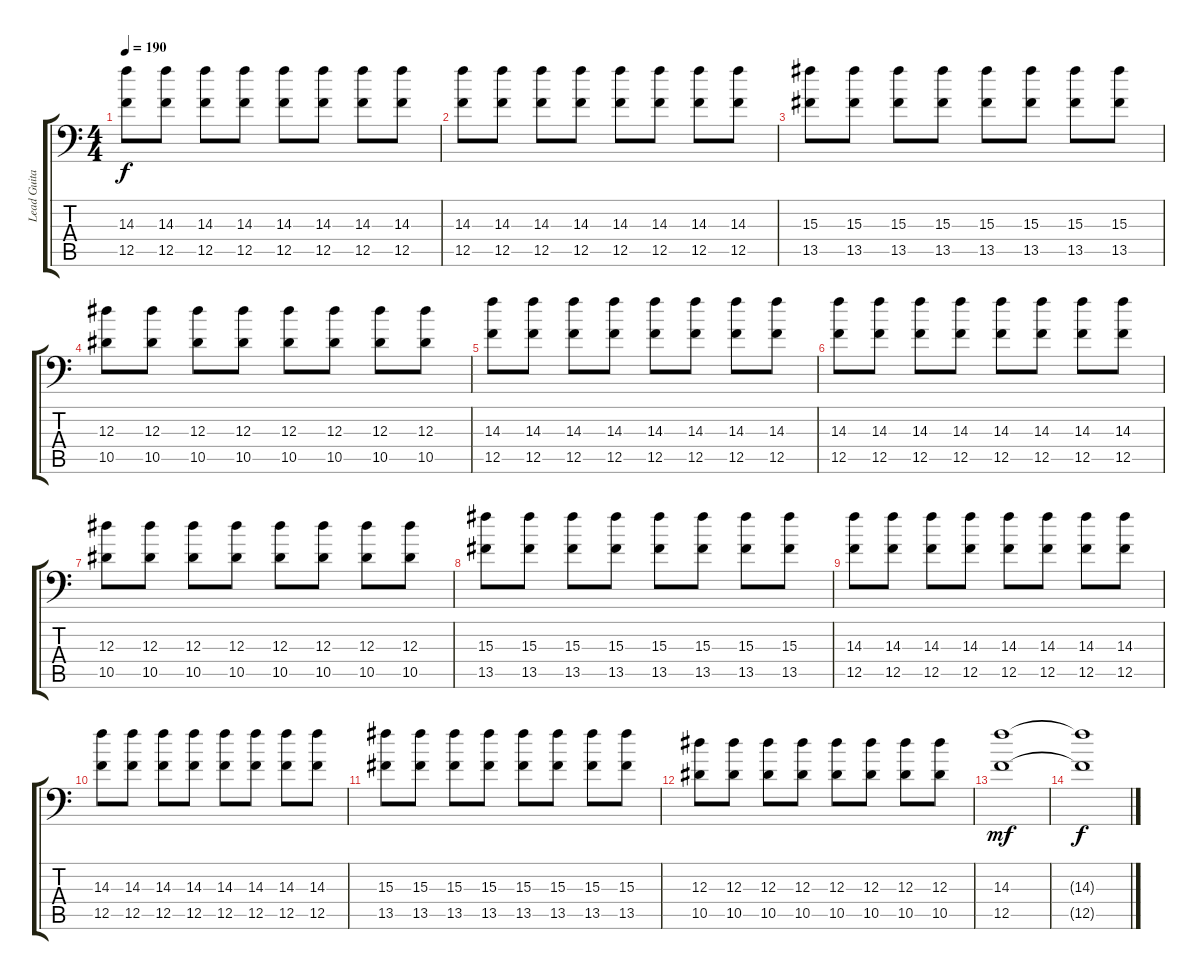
\track ("Lead Guitar #1" "Lead Guita") {instrument distortionguitar}
\staff {score tabs}
\tuning (C4 G3 Eb3 Bb2 F2 Bb1) {hide}
\ts (4 4)
\tempo 190
\clef f4
\ks c
(14.3 12.5).8{dy f} (14.3 12.5).8 (14.3 12.5).8 (14.3 12.5).8 (14.3 12.5).8 (14.3 12.5).8 (14.3 12.5).8 (14.3 12.5).8 |
(14.3 12.5).8 (14.3 12.5).8 (14.3 12.5).8 (14.3 12.5).8 (14.3 12.5).8 (14.3 12.5).8 (14.3 12.5).8 (14.3 12.5).8 |
(15.3 13.5).8 (15.3 13.5).8 (15.3 13.5).8 (15.3 13.5).8 (15.3 13.5).8 (15.3 13.5).8 (15.3 13.5).8 (15.3 13.5).8 |
(12.3 10.5).8 (12.3 10.5).8 (12.3 10.5).8 (12.3 10.5).8 (12.3 10.5).8 (12.3 10.5).8 (12.3 10.5).8 (12.3 10.5).8 |
(14.3 12.5).8 (14.3 12.5).8 (14.3 12.5).8 (14.3 12.5).8 (14.3 12.5).8 (14.3 12.5).8 (14.3 12.5).8 (14.3 12.5).8 |
(14.3 12.5).8 (14.3 12.5).8 (14.3 12.5).8 (14.3 12.5).8 (14.3 12.5).8 (14.3 12.5).8 (14.3 12.5).8 (14.3 12.5).8 |
(12.3 10.5).8 (12.3 10.5).8 (12.3 10.5).8 (12.3 10.5).8 (12.3 10.5).8 (12.3 10.5).8 (12.3 10.5).8 (12.3 10.5).8 |
(15.3 13.5).8 (15.3 13.5).8 (15.3 13.5).8 (15.3 13.5).8 (15.3 13.5).8 (15.3 13.5).8 (15.3 13.5).8 (15.3 13.5).8 |
(14.3 12.5).8 (14.3 12.5).8 (14.3 12.5).8 (14.3 12.5).8 (14.3 12.5).8 (14.3 12.5).8 (14.3 12.5).8 (14.3 12.5).8 |
(14.3 12.5).8 (14.3 12.5).8 (14.3 12.5).8 (14.3 12.5).8 (14.3 12.5).8 (14.3 12.5).8 (14.3 12.5).8 (14.3 12.5).8 |
(15.3 13.5).8 (15.3 13.5).8 (15.3 13.5).8 (15.3 13.5).8 (15.3 13.5).8 (15.3 13.5).8 (15.3 13.5).8 (15.3 13.5).8 |
(12.3 10.5).8 (12.3 10.5).8 (12.3 10.5).8 (12.3 10.5).8 (12.3 10.5).8 (12.3 10.5).8 (12.3 10.5).8 (12.3 10.5).8 |
(14.3 12.5).1{dy mf} |
(14.3{t} 12.5{t}).1{dy f}
